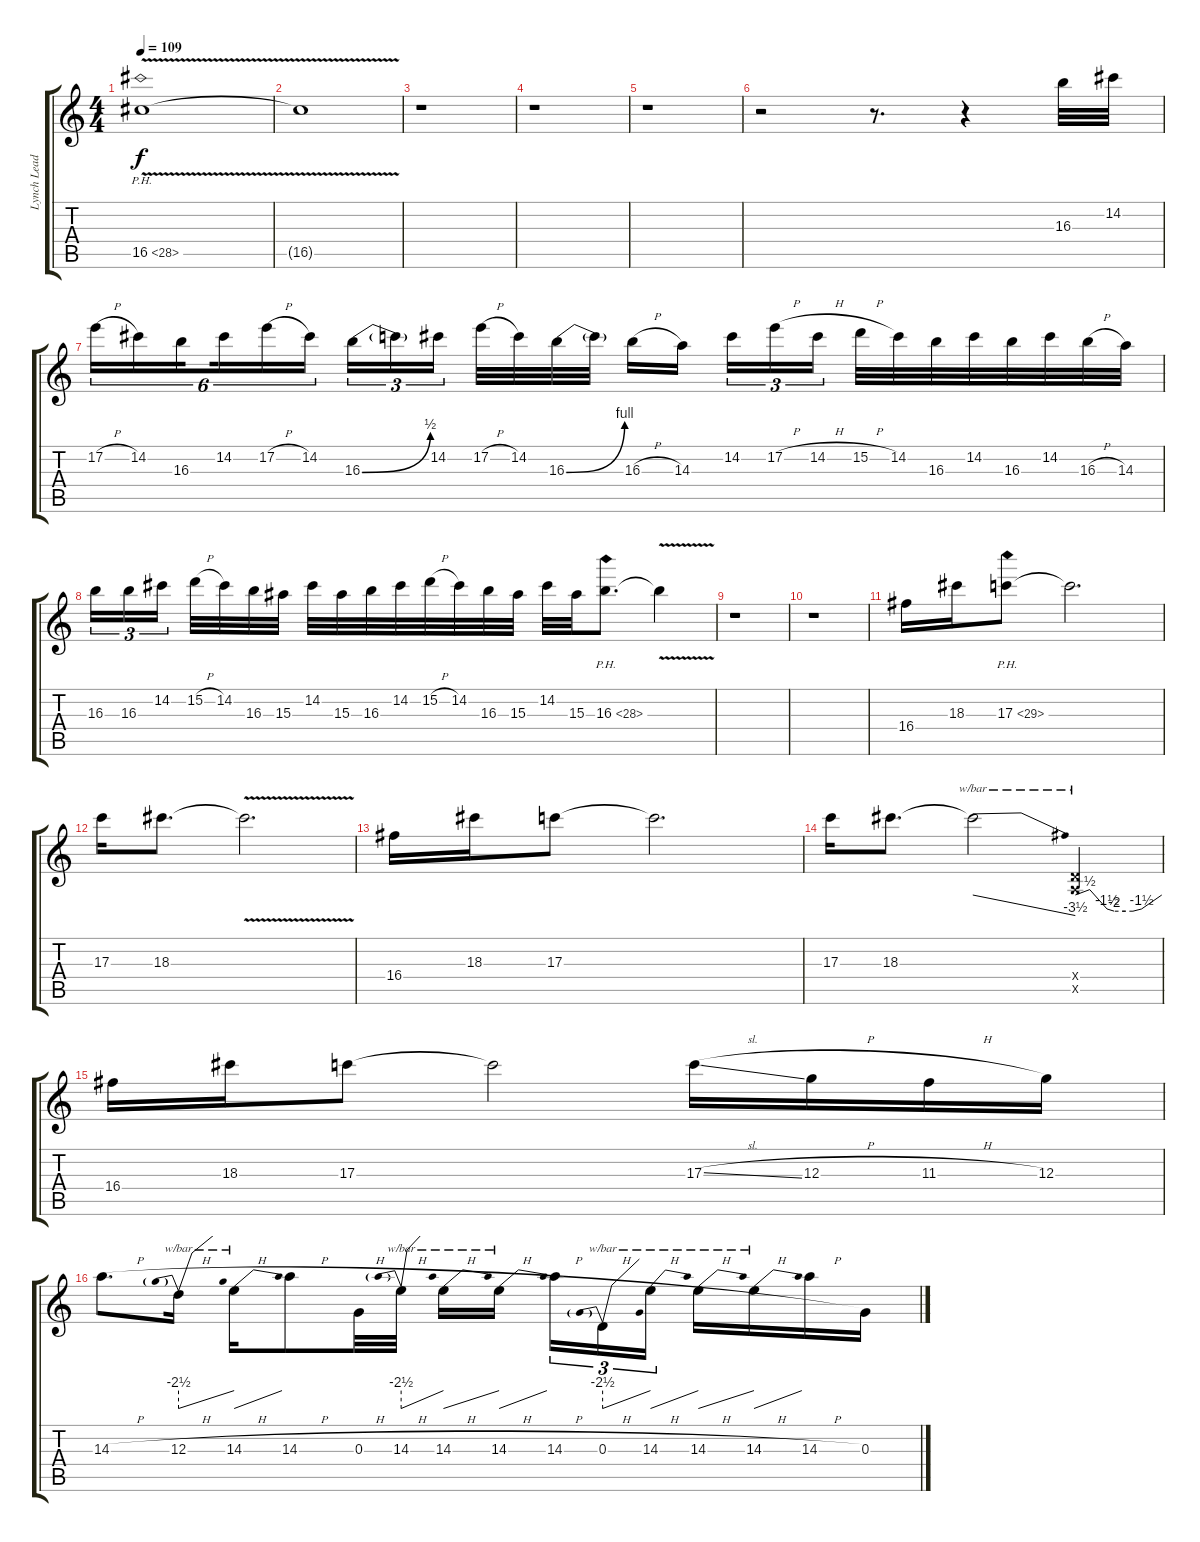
\track ("Lynch Lead" "Lynch Lead") {instrument distortionguitar}
\staff {score tabs}
\tuning (E4 B3 G3 D3 A2 E2) {hide}
\ts (4 4)
\tempo 109
\clef g2
\ks c
16.5{ph 12 v}.1{dy f} |
16.5{t}.1 |
r.1 |
r.1 |
r.1 |
r.2 r.8{d} r.4 16.3.32 14.2.32 |
17.2{h}.16{tu (6 4)} 14.2.16{tu (6 4)} 16.3.16{tu (6 4) beam splitsecondary} 14.2.16{tu (6 4)} 17.2{h}.16{tu (6 4)} 14.2.16{tu (6 4)} 16.3{be (bend 0 0 60 2)}.16{tu (3 2)} 16.3{t}.16{tu (3 2)} 14.2.16{tu (3 2) beam splitsecondary} 17.2{h}.32 14.2.32 16.3{be (bend 0 0 60 4)}.32 16.3{t}.32 16.3{h}.16 14.3.16{beam splitsecondary} 14.2.16{tu (3 2)} 17.2{h}.16{tu (3 2)} 14.2{h}.16{tu (3 2)} 15.2{h}.32 14.2.32 16.3.32 14.2.32 16.3.32 14.2.32 16.3{h}.32 14.3.32 |
16.3.16{tu (3 2)} 16.3.16{tu (3 2)} 14.2.16{tu (3 2) beam splitsecondary} 15.2{h}.32 14.2.32 16.3.32 15.3.32 14.2.32 15.3.32 16.3.32 14.2.32 15.2{h}.32 14.2.32 16.3.32 15.3.32 14.2.32 15.3.32 16.3{ph 12}.8{d} 16.3{v t}.4 |
r.1 |
r.1 |
16.4.16 18.3.16 17.3{ph 12}.8 17.3{t}.2{d} |
17.3.16 18.3.8{d} 18.3{v t}.2{d} |
16.4.16 18.3.16 17.3.8 17.3{t}.2{d} |
17.3.16 18.3.8{d} 18.3{t}.2{tbe (dive default 0 0 60 -14)} (0.4{x} 0.5{x}).4{tbe (custom default 0 0 10 2 22 -6 27 -8 35 -8 40 -8 46 -6 60 0)} |
16.4.16 18.3.16 17.3.8 17.3{t}.2 17.3{sl}.16 12.3{h}.16 11.3{h}.16 12.3.16 |
14.3{h}.8{d} 12.3{h}.16{tbe (predivedive default 0 -10 60 0)} 14.3{h}.16{tbe (dive default 0 -10 60 0)} 14.3{h}.8 0.3{h}.32 14.3{h}.32{tbe (predivedive default 0 -10 60 0)} 14.3{h}.16{tbe (dive default 0 -10 60 0)} 14.3{h}.16{tbe (dive default 0 -10 60 0) beam splitsecondary} 14.3{h}.16{tu (3 2)} 0.3{h}.16{tu (3 2) tbe (predivedive default 0 -10 60 0)} 14.3{h}.16{tu (3 2) tbe (dive default 0 -10 60 0)} 14.3{h}.16{tbe (dive default 0 -10 60 0)} 14.3{h}.16{tbe (dive default 0 -10 60 0)} 14.3{h}.16 0.3.16
